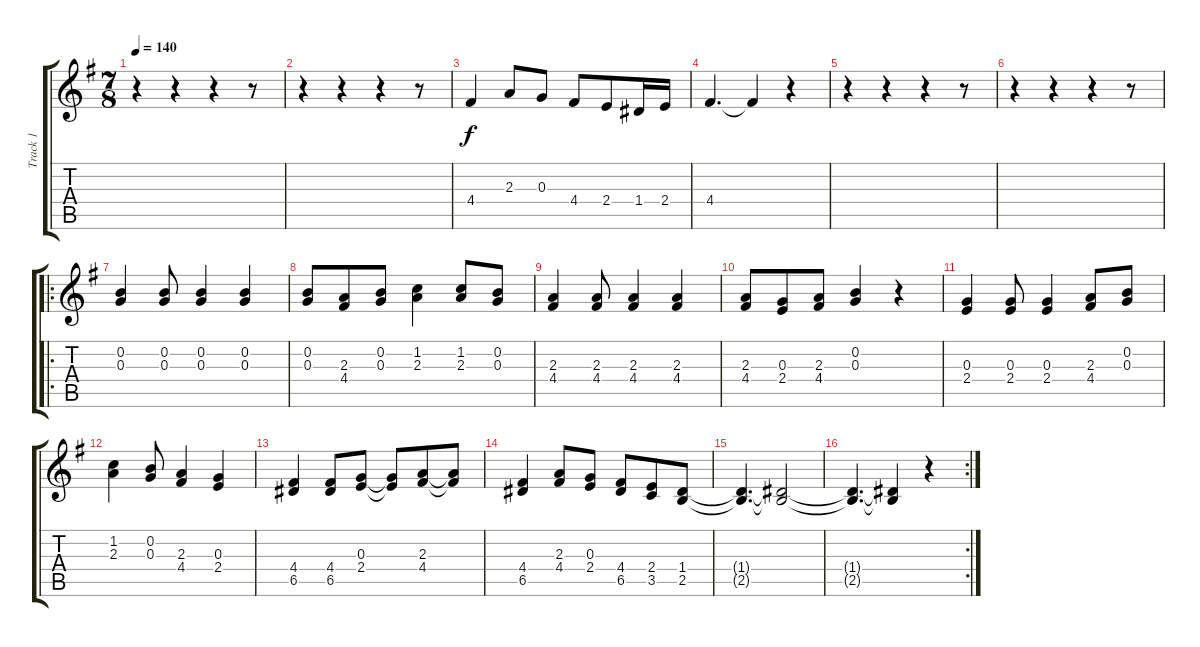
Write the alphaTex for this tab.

\track ("Track 1" "Track 1") {instrument acousticguitarsteel}
\staff {score tabs}
\tuning (E4 B3 G3 D3 A2 E2) {hide}
\ts (7 8)
\tempo 140
\clef g2
\ks g
r.4{dy f} r.4 r.4 r.8 |
r.4 r.4 r.4 r.8 |
4.4.4 2.3.8 0.3.8 4.4.8 2.4.8 1.4.16 2.4.16 |
4.4.4{d} 4.4{t}.4 r.4 |
r.4 r.4 r.4 r.8 |
r.4 r.4 r.4 r.8 |
\ro
(0.2 0.3).4 (0.2 0.3).8 (0.2 0.3).4 (0.2 0.3).4 |
(0.2 0.3).8 (2.3 4.4).8 (0.2 0.3).8 (1.2 2.3).4 (1.2 2.3).8 (0.2 0.3).8 |
(2.3 4.4).4 (2.3 4.4).8 (2.3 4.4).4 (2.3 4.4).4 |
(2.3 4.4).8 (0.3 2.4).8 (2.3 4.4).8 (0.2 0.3).4 r.4 |
(0.3 2.4).4 (0.3 2.4).8 (0.3 2.4).4 (2.3 4.4).8 (0.2 0.3).8 |
(1.2 2.3).4 (0.2 0.3).8 (2.3 4.4).4 (0.3 2.4).4 |
(4.4 6.5).4 (4.4 6.5).8 (0.3 2.4).8 (0.3{t} 2.4{t}).8 (2.3 4.4).8 (2.3{t} 4.4{t}).8 |
(4.4 6.5).4 (2.3 4.4).8 (0.3 2.4).8 (4.4 6.5).8 (2.4 3.5).8 (1.4 2.5).8 |
(1.4{t} 2.5{t}).4{d} (1.4{t} 2.5{t}).2 |
\rc 2
(1.4{t} 2.5{t}).4{d} (1.4{t} 2.5{t}).4 r.4
